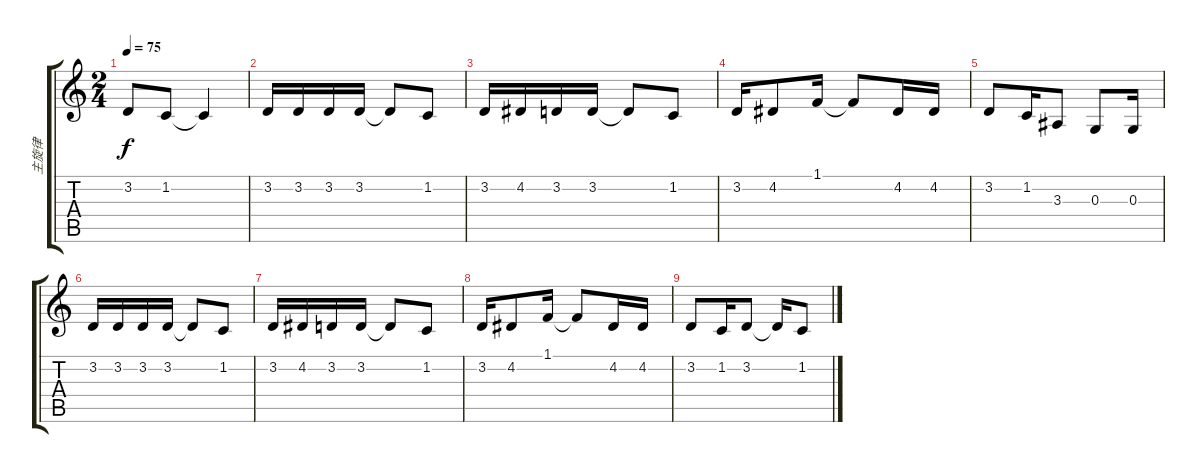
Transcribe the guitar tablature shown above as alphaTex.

\track ("主旋律" "主旋律") {instrument harmonica}
\staff {score tabs}
\tuning (E4 B3 G3 D3 A2 E2) {hide}
\ts (2 4)
\tempo 75
\clef g2
\ks c
3.2{t}.8{dy f} 1.2.8 1.2{t}.4 |
3.2.16 3.2.16 3.2.16 3.2.16 3.2{t}.8 1.2.8 |
3.2.16 4.2.16 3.2.16 3.2.16 3.2{t}.8 1.2.8 |
3.2.16 4.2.8 1.1.16 1.1{t}.8 4.2.16 4.2.16 |
3.2.8 1.2.16 3.3.8 0.3.8 0.3.16 |
3.2.16 3.2.16 3.2.16 3.2.16 3.2{t}.8 1.2.8 |
3.2.16 4.2.16 3.2.16 3.2.16 3.2{t}.8 1.2.8 |
3.2.16 4.2.8 1.1.16 1.1{t}.8 4.2.16 4.2.16 |
3.2.8 1.2.16 3.2.8 3.2{t}.16 1.2.8
